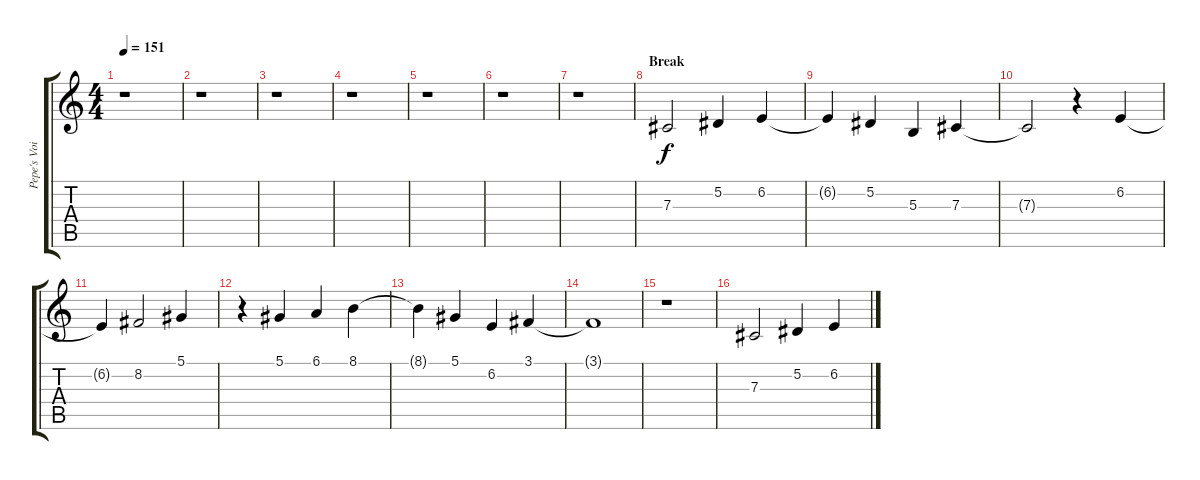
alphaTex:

\track ("Pepe's Voice" "Pepe's Voi") {instrument bassoon}
\staff {score tabs}
\tuning (Eb4 Bb3 Gb3 Db3 Ab2 Eb2) {hide}
\ts (4 4)
\tempo 151
\clef g2
\ks c
r.1{dy f} |
r.1 |
r.1 |
r.1 |
r.1 |
r.1 |
r.1 |
\section ("" "Break")
7.3.2{volume 11} 5.2.4 6.2.4 |
6.2{t}.4 5.2.4 5.3.4 7.3.4 |
7.3{t}.2 r.4 6.2.4 |
6.2{t}.4 8.2.2 5.1.4 |
r.4 5.1.4 6.1.4 8.1.4 |
8.1{t}.4 5.1.4 6.2.4 3.1.4 |
3.1{t}.1 |
r.1 |
7.3.2 5.2.4 6.2.4
